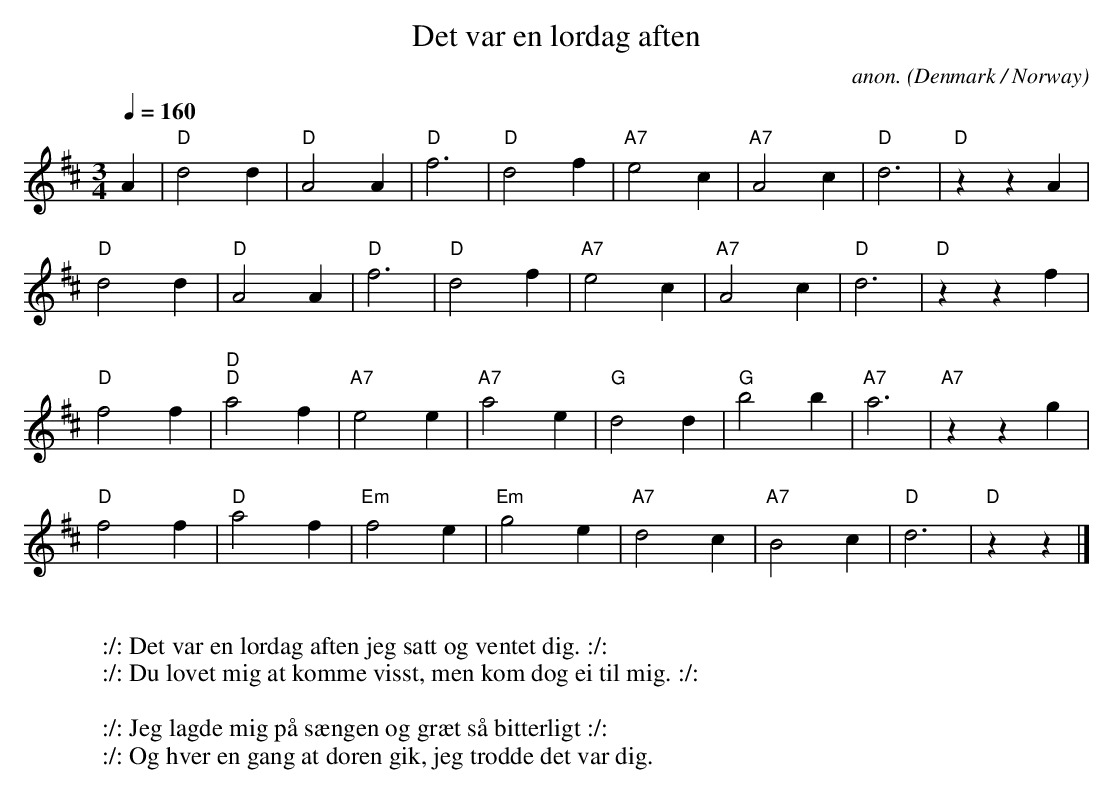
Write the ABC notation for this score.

X:1
T:Det var en l\ordag aften
C:anon.
O:Denmark / Norway
M:3/4
L:1/4
Q:160
K:D
A|"D"d2d|"D"A2A|"D"f3|"D"d2f|"A7"e2c|"A7"A2c|"D"d3|"D"zzA|
"D"d2d|"D"A2A|"D"f3|"D"d2f|"A7"e2c|"A7"A2c|"D"d3|"D"zzf|
"D"f2f|"D""D"a2f|"A7"e2e|"A7"a2e|"G"d2d|"G"b2b|"A7"a3|"A7"zzg|
"D"f2f|"D"a2f|"Em"f2e|"Em"g2e|"A7"d2c|"A7"B2c|"D"d3|"D"zz|]
W:
W::/: Det var en l\ordag aften jeg satt og ventet dig. :/:
W::/: Du lovet mig at komme visst, men kom dog ei til mig. :/:
W:
W::/: Jeg lagde mig p\aa sængen og græt s\aa bitterligt :/:
W::/: Og hver en gang at d\oren gik, jeg trodde det var dig.
